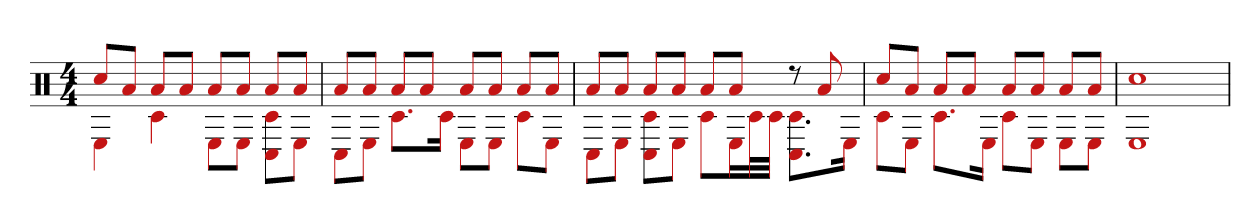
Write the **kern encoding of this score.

**kern
*part1
*staff1
*clefX
*k[]
*M4/4
=1
*^
8cc#L	4E
8aJ	.
8aL	4c#
8aJ	.
8aL	8EL
8aJ	8EJ
8aL	8C# 8c#L
8aJ	8EJ
=2	=2
8aL	8C#L
8aJ	8EJ
8aL	8.c#L
8aJ	.
.	16c#Jk
8aL	8EL
8aJ	8EJ
8aL	8c#L
8aJ	8EJ
=3	=3
8aL	8C#L
8aJ	8EJ
8aL	8C# 8c#L
8aJ	8EJ
8aL	8c#L
8aJ	16EL
.	32c#L
.	32c#JJJ
8r	8.C# 8.c#L
8a	.
.	16EJk
=4	=4
8cc#L	8c#L
8aJ	8EJ
8aL	8.c#L
8aJ	.
.	16EJk
8aL	8c#L
8aJ	8EJ
8aL	8EL
8aJ	8EJ
=5	=5
1cc#	1E
*v	*v
=
*-
